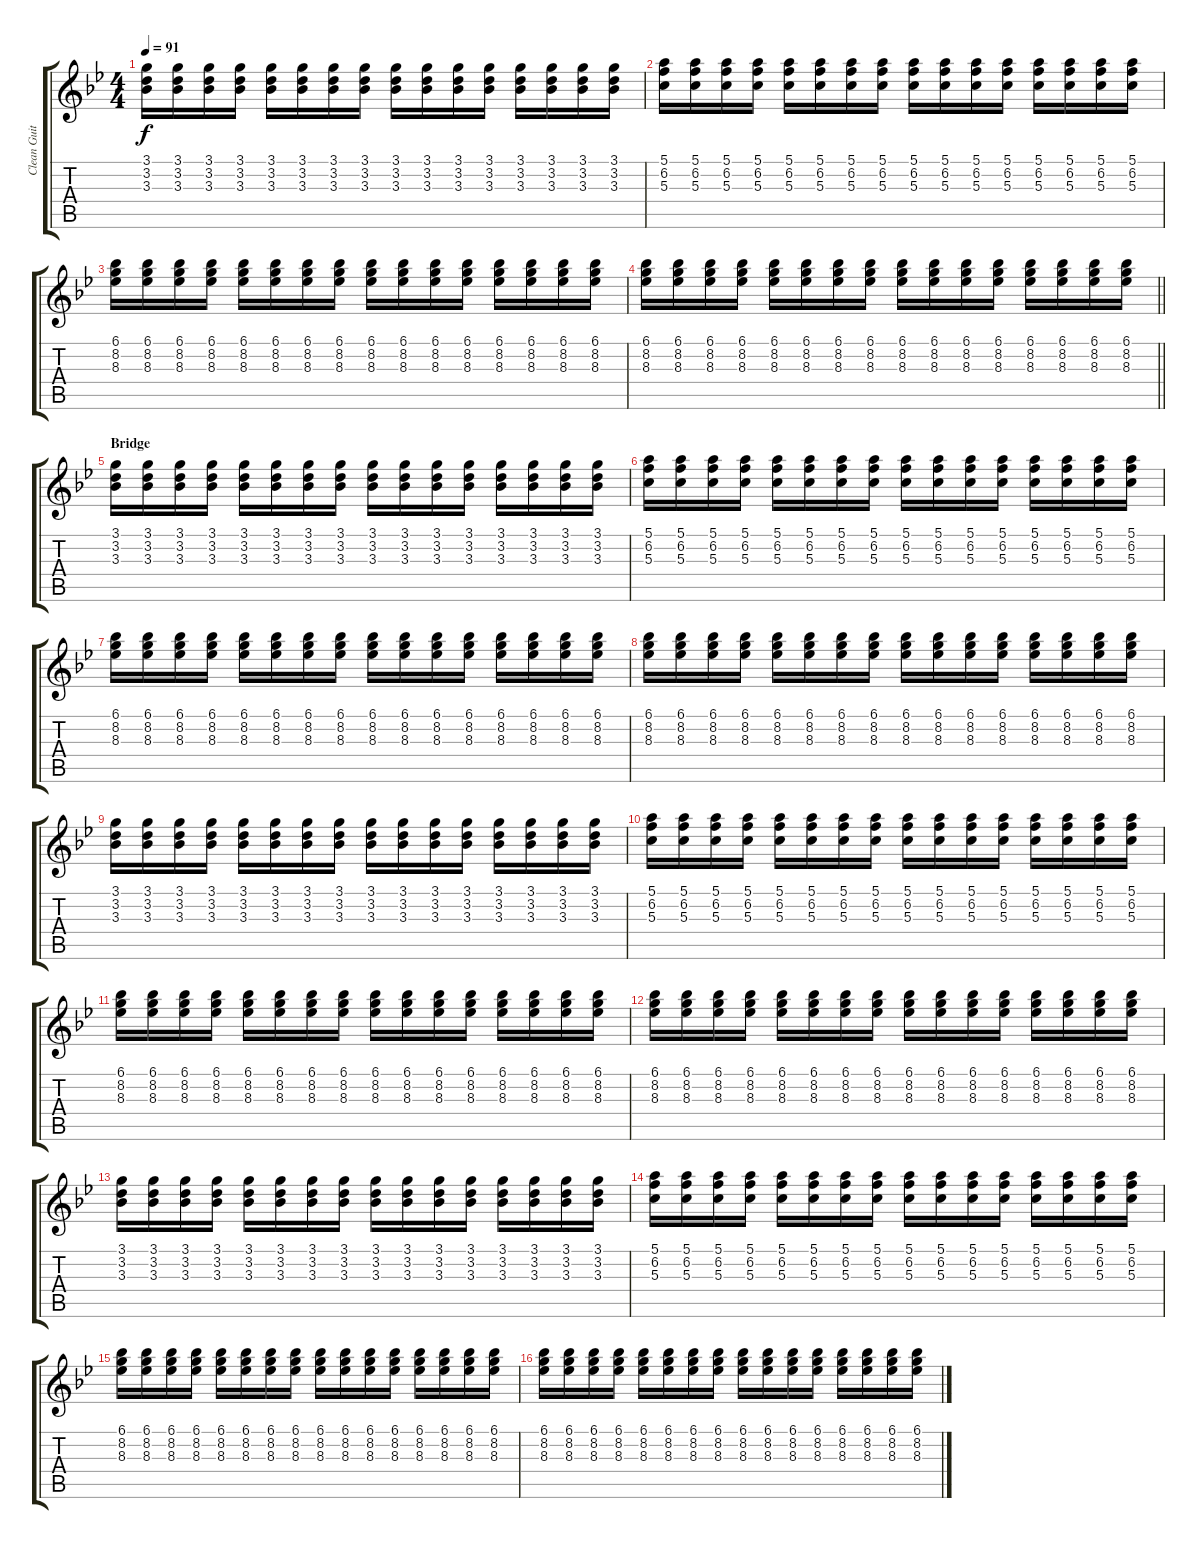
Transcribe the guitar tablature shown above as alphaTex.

\track ("Clean Guitar" "Clean Guit") {instrument electricguitarclean}
\staff {score tabs}
\tuning (E4 B3 G3 D3 A2 E2) {hide}
\ts (4 4)
\tempo 91
\clef g2
\ks bb
(3.1 3.2 3.3).16{dy f volume 14} (3.1 3.2 3.3).16 (3.1 3.2 3.3).16 (3.1 3.2 3.3).16 (3.1 3.2 3.3).16 (3.1 3.2 3.3).16 (3.1 3.2 3.3).16 (3.1 3.2 3.3).16 (3.1 3.2 3.3).16 (3.1 3.2 3.3).16 (3.1 3.2 3.3).16 (3.1 3.2 3.3).16 (3.1 3.2 3.3).16 (3.1 3.2 3.3).16 (3.1 3.2 3.3).16 (3.1 3.2 3.3).16 |
(5.1 6.2 5.3).16 (5.1 6.2 5.3).16 (5.1 6.2 5.3).16 (5.1 6.2 5.3).16 (5.1 6.2 5.3).16 (5.1 6.2 5.3).16 (5.1 6.2 5.3).16 (5.1 6.2 5.3).16 (5.1 6.2 5.3).16 (5.1 6.2 5.3).16 (5.1 6.2 5.3).16 (5.1 6.2 5.3).16 (5.1 6.2 5.3).16 (5.1 6.2 5.3).16 (5.1 6.2 5.3).16 (5.1 6.2 5.3).16 |
(6.1 8.2 8.3).16 (6.1 8.2 8.3).16 (6.1 8.2 8.3).16 (6.1 8.2 8.3).16 (6.1 8.2 8.3).16 (6.1 8.2 8.3).16 (6.1 8.2 8.3).16 (6.1 8.2 8.3).16 (6.1 8.2 8.3).16 (6.1 8.2 8.3).16 (6.1 8.2 8.3).16 (6.1 8.2 8.3).16 (6.1 8.2 8.3).16 (6.1 8.2 8.3).16 (6.1 8.2 8.3).16 (6.1 8.2 8.3).16 |
\barLineRight lightlight
(6.1 8.2 8.3).16 (6.1 8.2 8.3).16 (6.1 8.2 8.3).16 (6.1 8.2 8.3).16 (6.1 8.2 8.3).16 (6.1 8.2 8.3).16 (6.1 8.2 8.3).16 (6.1 8.2 8.3).16 (6.1 8.2 8.3).16 (6.1 8.2 8.3).16 (6.1 8.2 8.3).16 (6.1 8.2 8.3).16 (6.1 8.2 8.3).16 (6.1 8.2 8.3).16 (6.1 8.2 8.3).16 (6.1 8.2 8.3).16 |
\section ("" "Bridge")
(3.1 3.2 3.3).16 (3.1 3.2 3.3).16 (3.1 3.2 3.3).16 (3.1 3.2 3.3).16 (3.1 3.2 3.3).16 (3.1 3.2 3.3).16 (3.1 3.2 3.3).16 (3.1 3.2 3.3).16 (3.1 3.2 3.3).16 (3.1 3.2 3.3).16 (3.1 3.2 3.3).16 (3.1 3.2 3.3).16 (3.1 3.2 3.3).16 (3.1 3.2 3.3).16 (3.1 3.2 3.3).16 (3.1 3.2 3.3).16 |
(5.1 6.2 5.3).16 (5.1 6.2 5.3).16 (5.1 6.2 5.3).16 (5.1 6.2 5.3).16 (5.1 6.2 5.3).16 (5.1 6.2 5.3).16 (5.1 6.2 5.3).16 (5.1 6.2 5.3).16 (5.1 6.2 5.3).16 (5.1 6.2 5.3).16 (5.1 6.2 5.3).16 (5.1 6.2 5.3).16 (5.1 6.2 5.3).16 (5.1 6.2 5.3).16 (5.1 6.2 5.3).16 (5.1 6.2 5.3).16 |
(6.1 8.2 8.3).16 (6.1 8.2 8.3).16 (6.1 8.2 8.3).16 (6.1 8.2 8.3).16 (6.1 8.2 8.3).16 (6.1 8.2 8.3).16 (6.1 8.2 8.3).16 (6.1 8.2 8.3).16 (6.1 8.2 8.3).16 (6.1 8.2 8.3).16 (6.1 8.2 8.3).16 (6.1 8.2 8.3).16 (6.1 8.2 8.3).16 (6.1 8.2 8.3).16 (6.1 8.2 8.3).16 (6.1 8.2 8.3).16 |
(6.1 8.2 8.3).16 (6.1 8.2 8.3).16 (6.1 8.2 8.3).16 (6.1 8.2 8.3).16 (6.1 8.2 8.3).16 (6.1 8.2 8.3).16 (6.1 8.2 8.3).16 (6.1 8.2 8.3).16 (6.1 8.2 8.3).16 (6.1 8.2 8.3).16 (6.1 8.2 8.3).16 (6.1 8.2 8.3).16 (6.1 8.2 8.3).16 (6.1 8.2 8.3).16 (6.1 8.2 8.3).16 (6.1 8.2 8.3).16 |
(3.1 3.2 3.3).16 (3.1 3.2 3.3).16 (3.1 3.2 3.3).16 (3.1 3.2 3.3).16 (3.1 3.2 3.3).16 (3.1 3.2 3.3).16 (3.1 3.2 3.3).16 (3.1 3.2 3.3).16 (3.1 3.2 3.3).16 (3.1 3.2 3.3).16 (3.1 3.2 3.3).16 (3.1 3.2 3.3).16 (3.1 3.2 3.3).16 (3.1 3.2 3.3).16 (3.1 3.2 3.3).16 (3.1 3.2 3.3).16 |
(5.1 6.2 5.3).16 (5.1 6.2 5.3).16 (5.1 6.2 5.3).16 (5.1 6.2 5.3).16 (5.1 6.2 5.3).16 (5.1 6.2 5.3).16 (5.1 6.2 5.3).16 (5.1 6.2 5.3).16 (5.1 6.2 5.3).16 (5.1 6.2 5.3).16 (5.1 6.2 5.3).16 (5.1 6.2 5.3).16 (5.1 6.2 5.3).16 (5.1 6.2 5.3).16 (5.1 6.2 5.3).16 (5.1 6.2 5.3).16 |
(6.1 8.2 8.3).16 (6.1 8.2 8.3).16 (6.1 8.2 8.3).16 (6.1 8.2 8.3).16 (6.1 8.2 8.3).16 (6.1 8.2 8.3).16 (6.1 8.2 8.3).16 (6.1 8.2 8.3).16 (6.1 8.2 8.3).16 (6.1 8.2 8.3).16 (6.1 8.2 8.3).16 (6.1 8.2 8.3).16 (6.1 8.2 8.3).16 (6.1 8.2 8.3).16 (6.1 8.2 8.3).16 (6.1 8.2 8.3).16 |
(6.1 8.2 8.3).16 (6.1 8.2 8.3).16 (6.1 8.2 8.3).16 (6.1 8.2 8.3).16 (6.1 8.2 8.3).16 (6.1 8.2 8.3).16 (6.1 8.2 8.3).16 (6.1 8.2 8.3).16 (6.1 8.2 8.3).16 (6.1 8.2 8.3).16 (6.1 8.2 8.3).16 (6.1 8.2 8.3).16 (6.1 8.2 8.3).16 (6.1 8.2 8.3).16 (6.1 8.2 8.3).16 (6.1 8.2 8.3).16 |
(3.1 3.2 3.3).16 (3.1 3.2 3.3).16 (3.1 3.2 3.3).16 (3.1 3.2 3.3).16 (3.1 3.2 3.3).16 (3.1 3.2 3.3).16 (3.1 3.2 3.3).16 (3.1 3.2 3.3).16 (3.1 3.2 3.3).16 (3.1 3.2 3.3).16 (3.1 3.2 3.3).16 (3.1 3.2 3.3).16 (3.1 3.2 3.3).16 (3.1 3.2 3.3).16 (3.1 3.2 3.3).16 (3.1 3.2 3.3).16 |
(5.1 6.2 5.3).16 (5.1 6.2 5.3).16 (5.1 6.2 5.3).16 (5.1 6.2 5.3).16 (5.1 6.2 5.3).16 (5.1 6.2 5.3).16 (5.1 6.2 5.3).16 (5.1 6.2 5.3).16 (5.1 6.2 5.3).16 (5.1 6.2 5.3).16 (5.1 6.2 5.3).16 (5.1 6.2 5.3).16 (5.1 6.2 5.3).16 (5.1 6.2 5.3).16 (5.1 6.2 5.3).16 (5.1 6.2 5.3).16 |
(6.1 8.2 8.3).16 (6.1 8.2 8.3).16 (6.1 8.2 8.3).16 (6.1 8.2 8.3).16 (6.1 8.2 8.3).16 (6.1 8.2 8.3).16 (6.1 8.2 8.3).16 (6.1 8.2 8.3).16 (6.1 8.2 8.3).16 (6.1 8.2 8.3).16 (6.1 8.2 8.3).16 (6.1 8.2 8.3).16 (6.1 8.2 8.3).16 (6.1 8.2 8.3).16 (6.1 8.2 8.3).16 (6.1 8.2 8.3).16 |
(6.1 8.2 8.3).16 (6.1 8.2 8.3).16 (6.1 8.2 8.3).16 (6.1 8.2 8.3).16 (6.1 8.2 8.3).16 (6.1 8.2 8.3).16 (6.1 8.2 8.3).16 (6.1 8.2 8.3).16 (6.1 8.2 8.3).16 (6.1 8.2 8.3).16 (6.1 8.2 8.3).16 (6.1 8.2 8.3).16 (6.1 8.2 8.3).16 (6.1 8.2 8.3).16 (6.1 8.2 8.3).16 (6.1 8.2 8.3).16
